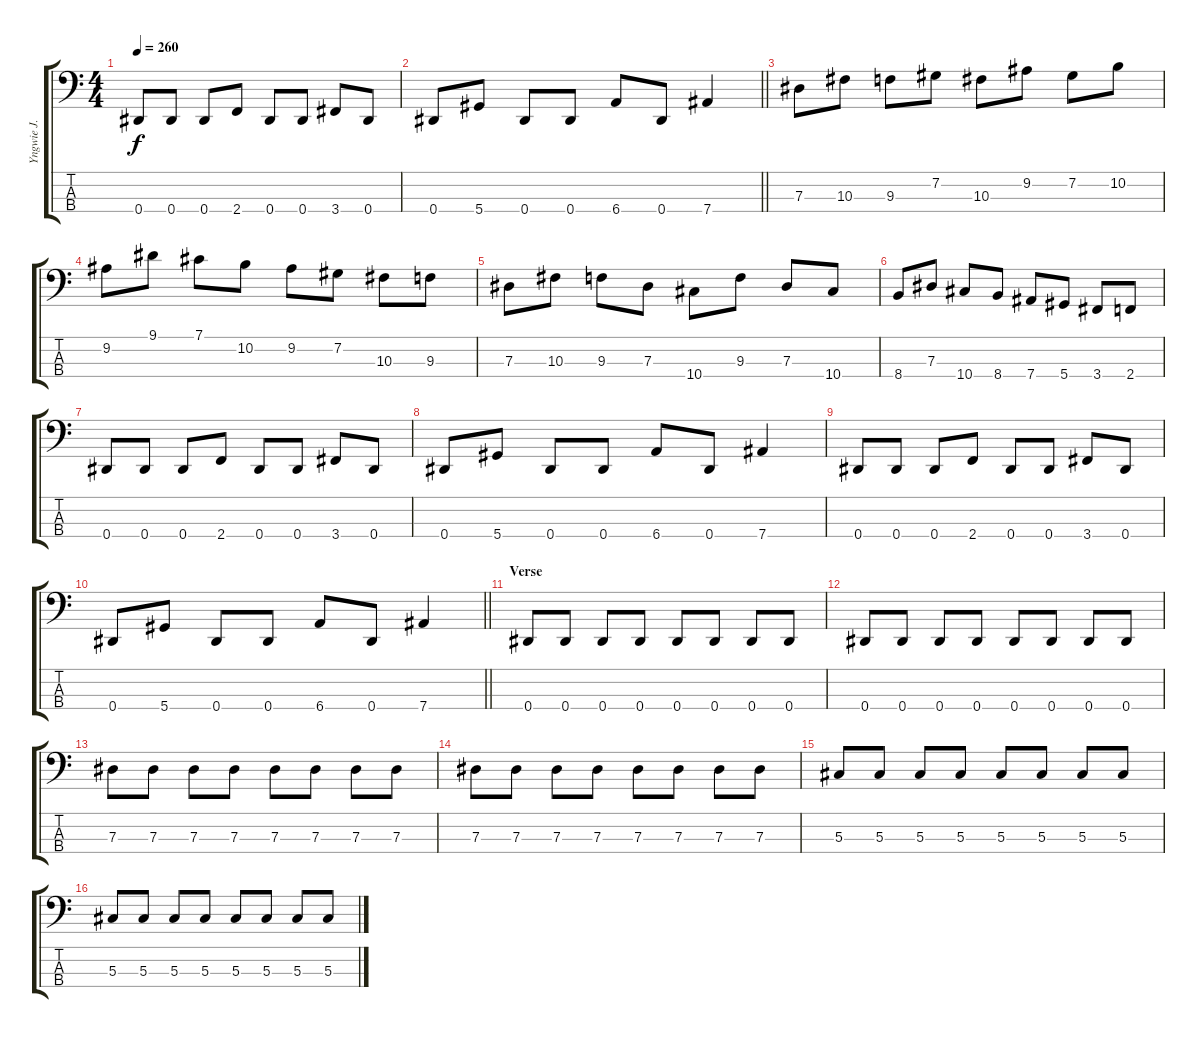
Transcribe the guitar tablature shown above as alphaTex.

\track ("Yngwie J. Malmsteen" "Yngwie J. ") {instrument electricbasspick}
\staff {score tabs}
\tuning (Gb2 Db2 Ab1 Eb1) {hide}
\ts (4 4)
\tempo 260
\clef f4
\ks c
0.4.8{dy f} 0.4.8 0.4.8 2.4.8 0.4.8 0.4.8 3.4.8 0.4.8 |
\barLineRight lightlight
0.4.8 5.4.8 0.4.8 0.4.8 6.4.8 0.4.8 7.4.4 |
7.3.8 10.3.8 9.3.8 7.2.8 10.3.8 9.2.8 7.2.8 10.2.8 |
9.2.8 9.1.8 7.1.8 10.2.8 9.2.8 7.2.8 10.3.8 9.3.8 |
7.3.8 10.3.8 9.3.8 7.3.8 10.4.8 9.3.8 7.3.8 10.4.8 |
8.4.8 7.3.8 10.4.8 8.4.8 7.4.8 5.4.8 3.4.8 2.4.8 |
0.4.8 0.4.8 0.4.8 2.4.8 0.4.8 0.4.8 3.4.8 0.4.8 |
0.4.8 5.4.8 0.4.8 0.4.8 6.4.8 0.4.8 7.4.4 |
0.4.8 0.4.8 0.4.8 2.4.8 0.4.8 0.4.8 3.4.8 0.4.8 |
\barLineRight lightlight
0.4.8 5.4.8 0.4.8 0.4.8 6.4.8 0.4.8 7.4.4 |
\section ("" "Verse")
0.4.8 0.4.8 0.4.8 0.4.8 0.4.8 0.4.8 0.4.8 0.4.8 |
0.4.8 0.4.8 0.4.8 0.4.8 0.4.8 0.4.8 0.4.8 0.4.8 |
7.3.8 7.3.8 7.3.8 7.3.8 7.3.8 7.3.8 7.3.8 7.3.8 |
7.3.8 7.3.8 7.3.8 7.3.8 7.3.8 7.3.8 7.3.8 7.3.8 |
5.3.8 5.3.8 5.3.8 5.3.8 5.3.8 5.3.8 5.3.8 5.3.8 |
5.3.8 5.3.8 5.3.8 5.3.8 5.3.8 5.3.8 5.3.8 5.3.8
